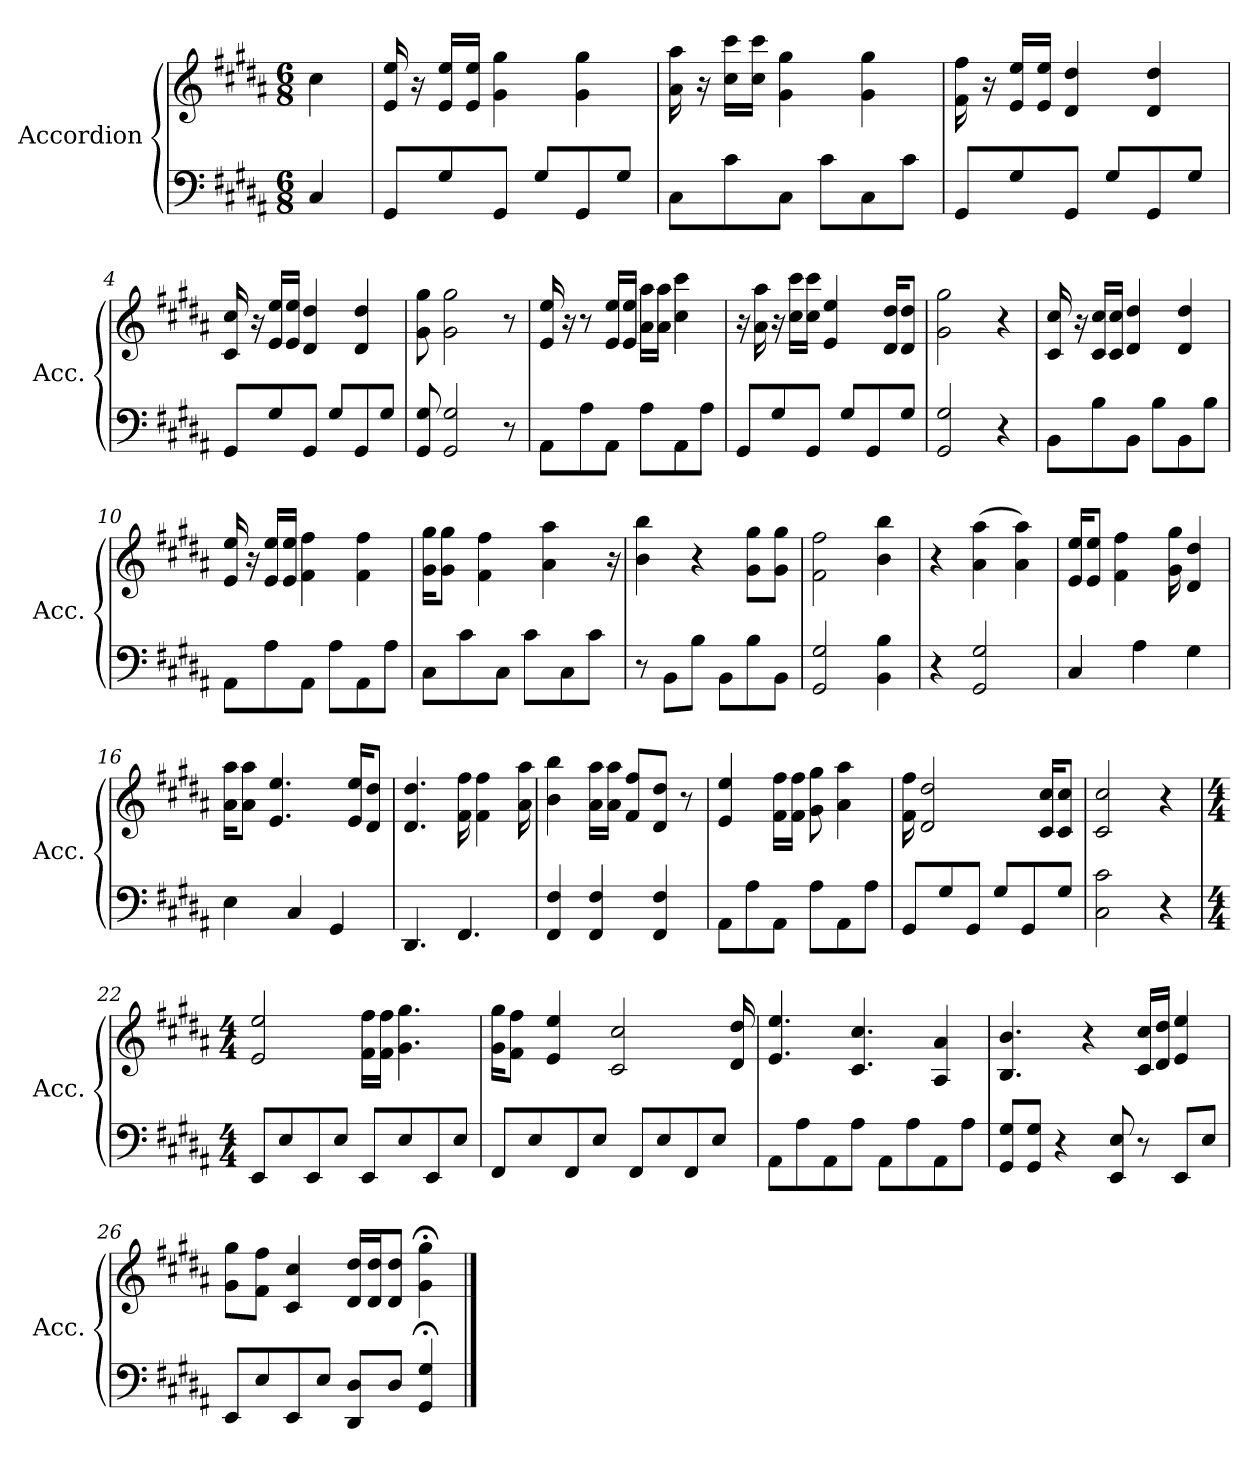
**kern	**kern
*part1	*part1
*staff2	*staff1
*I"Accordion	*
*I'Acc.	*
*clefF4	*clefG2
*k[f#c#g#d#a#]	*k[f#c#g#d#a#]
*M6/8	*M6/8
=	=
4C#/	4cc#\
=1	=1
*	*MM70
8GG#/L	16e/ 16ee/
.	16r
8G#/	16e/ 16ee/LL
.	16e/ 16ee/JJ
8GG#/J	4g#\ 4gg#\
8G#/L	.
8GG#/	4g#\ 4gg#\
8G#/J	.
=2	=2
8C#\L	16a#\ 16aa#\
.	16r
8c#\	16cc#\ 16ccc#\LL
.	16cc#\ 16ccc#\JJ
8C#\J	4g#\ 4gg#\
8c#\L	.
8C#\	4g#\ 4gg#\
8c#\J	.
=3	=3
8GG#/L	16f#\ 16ff#\
.	16r
8G#/	16e/ 16ee/LL
.	16e/ 16ee/JJ
8GG#/J	4d#/ 4dd#/
8G#/L	.
8GG#/	4d#/ 4dd#/
8G#/J	.
=4	=4
8GG#/L	16c#/ 16cc#/
.	16r
8G#/	16e/ 16ee/LL
.	16e/ 16ee/JJ
8GG#/J	4d#/ 4dd#/
8G#/L	.
8GG#/	4d#/ 4dd#/
8G#/J	.
=5	=5
8GG#/ 8G#/	8g#\ 8gg#\
2GG#/ 2G#/	2g#\ 2gg#\
8r	8r
!!LO:LB:g=z
=6	=6
8AA#\L	16e/ 16ee/
.	16r
8A#\	8r
8AA#\J	16e/ 16ee/LL
.	16e/ 16ee/JJ
8A#\L	16a#\ 16aa#\LL
.	16a#\ 16aa#\JJ
8AA#\	4cc#\ 4ccc#\
8A#\J	.
=7	=7
8GG#/L	16r
.	16a#\ 16aa#\
8G#/	16r
.	16cc#\ 16ccc#\LL
8GG#/J	16cc#\ 16ccc#\JJ
.	4e/ 4ee/
8G#/L	.
8GG#/	.
.	16d#/ 16dd#/KL
8G#/J	8d#/ 8dd#/J
=8	=8
2GG#/ 2G#/	2g#\ 2gg#\
4r	4r
=9	=9
8BB\L	16c#/ 16cc#/
.	16r
8B\	16c#/ 16cc#/LL
.	16c#/ 16cc#/JJ
8BB\J	4d#/ 4dd#/
8B\L	.
8BB\	4d#/ 4dd#/
8B\J	.
=10	=10
8AA#\L	16e/ 16ee/
.	16r
8A#\	16e/ 16ee/LL
.	16e/ 16ee/JJ
8AA#\J	4f#\ 4ff#\
8A#\L	.
8AA#\	4f#\ 4ff#\
8A#\J	.
!!LO:LB:g=z
=11	=11
8C#\L	16g#\ 16gg#\KL
.	8g#\ 8gg#\J
8c#\	.
.	4f#\ 4ff#\
8C#\J	.
8c#\L	.
.	4a#\ 4aa#\
8C#\	.
8c#\J	.
.	16r
=12	=12
8r	4b\ 4bb\
8BB\L	.
8B\J	4r
8BB\L	.
8B\	8g#\ 8gg#\L
8BB\J	8g#\ 8gg#\J
=13	=13
2GG#/ 2G#/	2f#\ 2ff#\
4BB\ 4B\	4b\ 4bb\
=14	=14
4r	4r
2GG#/ 2G#/	(4a#\ 4aa#\
.	4a#\ 4aa#\)
=15	=15
4C#/	16e/ 16ee/KL
.	8e/ 8ee/J
.	4f#\ 4ff#\
4A#\	.
.	16g#\ 16gg#\
4G#\	4d#/ 4dd#/
=16	=16
4E\	16a#\ 16aa#\KL
.	8a#\ 8aa#\J
.	4.e/ 4.ee/
4C#/	.
4GG#/	.
.	16e/ 16ee/KL
.	8d#/ 8dd#/J
=17	=17
4.DD#/	4.d#/ 4.dd#/
4.FF#/	16f#\ 16ff#\
.	4f#\ 4ff#\
.	16a#\ 16aa#\
!!LO:LB:g=z
=18	=18
4FF#/ 4F#/	4b\ 4bb\
4FF#/ 4F#/	16a#\ 16aa#\LL
.	16a#\ 16aa#\JJ
.	8f#/ 8ff#/L
4FF#/ 4F#/	8d#/ 8dd#/J
.	8r
=19	=19
8AA#\L	4e/ 4ee/
8A#\	.
8AA#\J	16f#\ 16ff#\LL
.	16f#\ 16ff#\JJ
8A#\L	8g#\ 8gg#\
8AA#\	4a#\ 4aa#\
8A#\J	.
=20	=20
8GG#/L	16f#\ 16ff#\
.	2d#/ 2dd#/
8G#/	.
8GG#/J	.
8G#/L	.
8GG#/	.
.	16c#/ 16cc#/KL
8G#/J	8c#/ 8cc#/J
=21	=21
2C#\ 2c#\	2c#/ 2cc#/
4r	4r
=22	=22
*M4/4	*M4/4
*	*MM80
8EE/L	2e/ 2ee/
8E/	.
8EE/	.
8E/J	.
8EE/L	16f#\ 16ff#\LL
.	16f#\ 16ff#\JJ
8E/	4.g#\ 4.gg#\
8EE/	.
8E/J	.
!!LO:LB:g=z
=23	=23
8FF#/L	16g#\ 16gg#\KL
.	8f#\ 8ff#\J
8E/	.
.	4e/ 4ee/
8FF#/	.
8E/J	.
.	2c#/ 2cc#/
8FF#/L	.
8E/	.
8FF#/	.
8E/J	.
.	16d#/ 16dd#/
=24	=24
8AA#\L	4.e/ 4.ee/
8A#\	.
8AA#\	.
8A#\J	4.c#/ 4.cc#/
8AA#\L	.
8A#\	.
8AA#\	4A#/ 4a#/
8A#\J	.
=25	=25
8GG#/ 8G#/L	4.B/ 4.b/
8GG#/ 8G#/J	.
4r	.
.	4r
8EE/ 8E/	.
8r	16c#/ 16cc#/LL
.	16d#/ 16dd#/JJ
8EE/L	4e/ 4ee/
8E/J	.
=26	=26
8EE/L	8g#\ 8gg#\L
8E/	8f#\ 8ff#\J
8EE/	4c#/ 4cc#/
8E/J	.
8DD#/ 8D#/L	16d#/ 16dd#/LL
.	16d#/ 16dd#/J
8D#/J	8d#/ 8dd#/J
4GG#/;< 4G#/;<	4g#\;< 4gg#\;<
==	==
*-	*-
